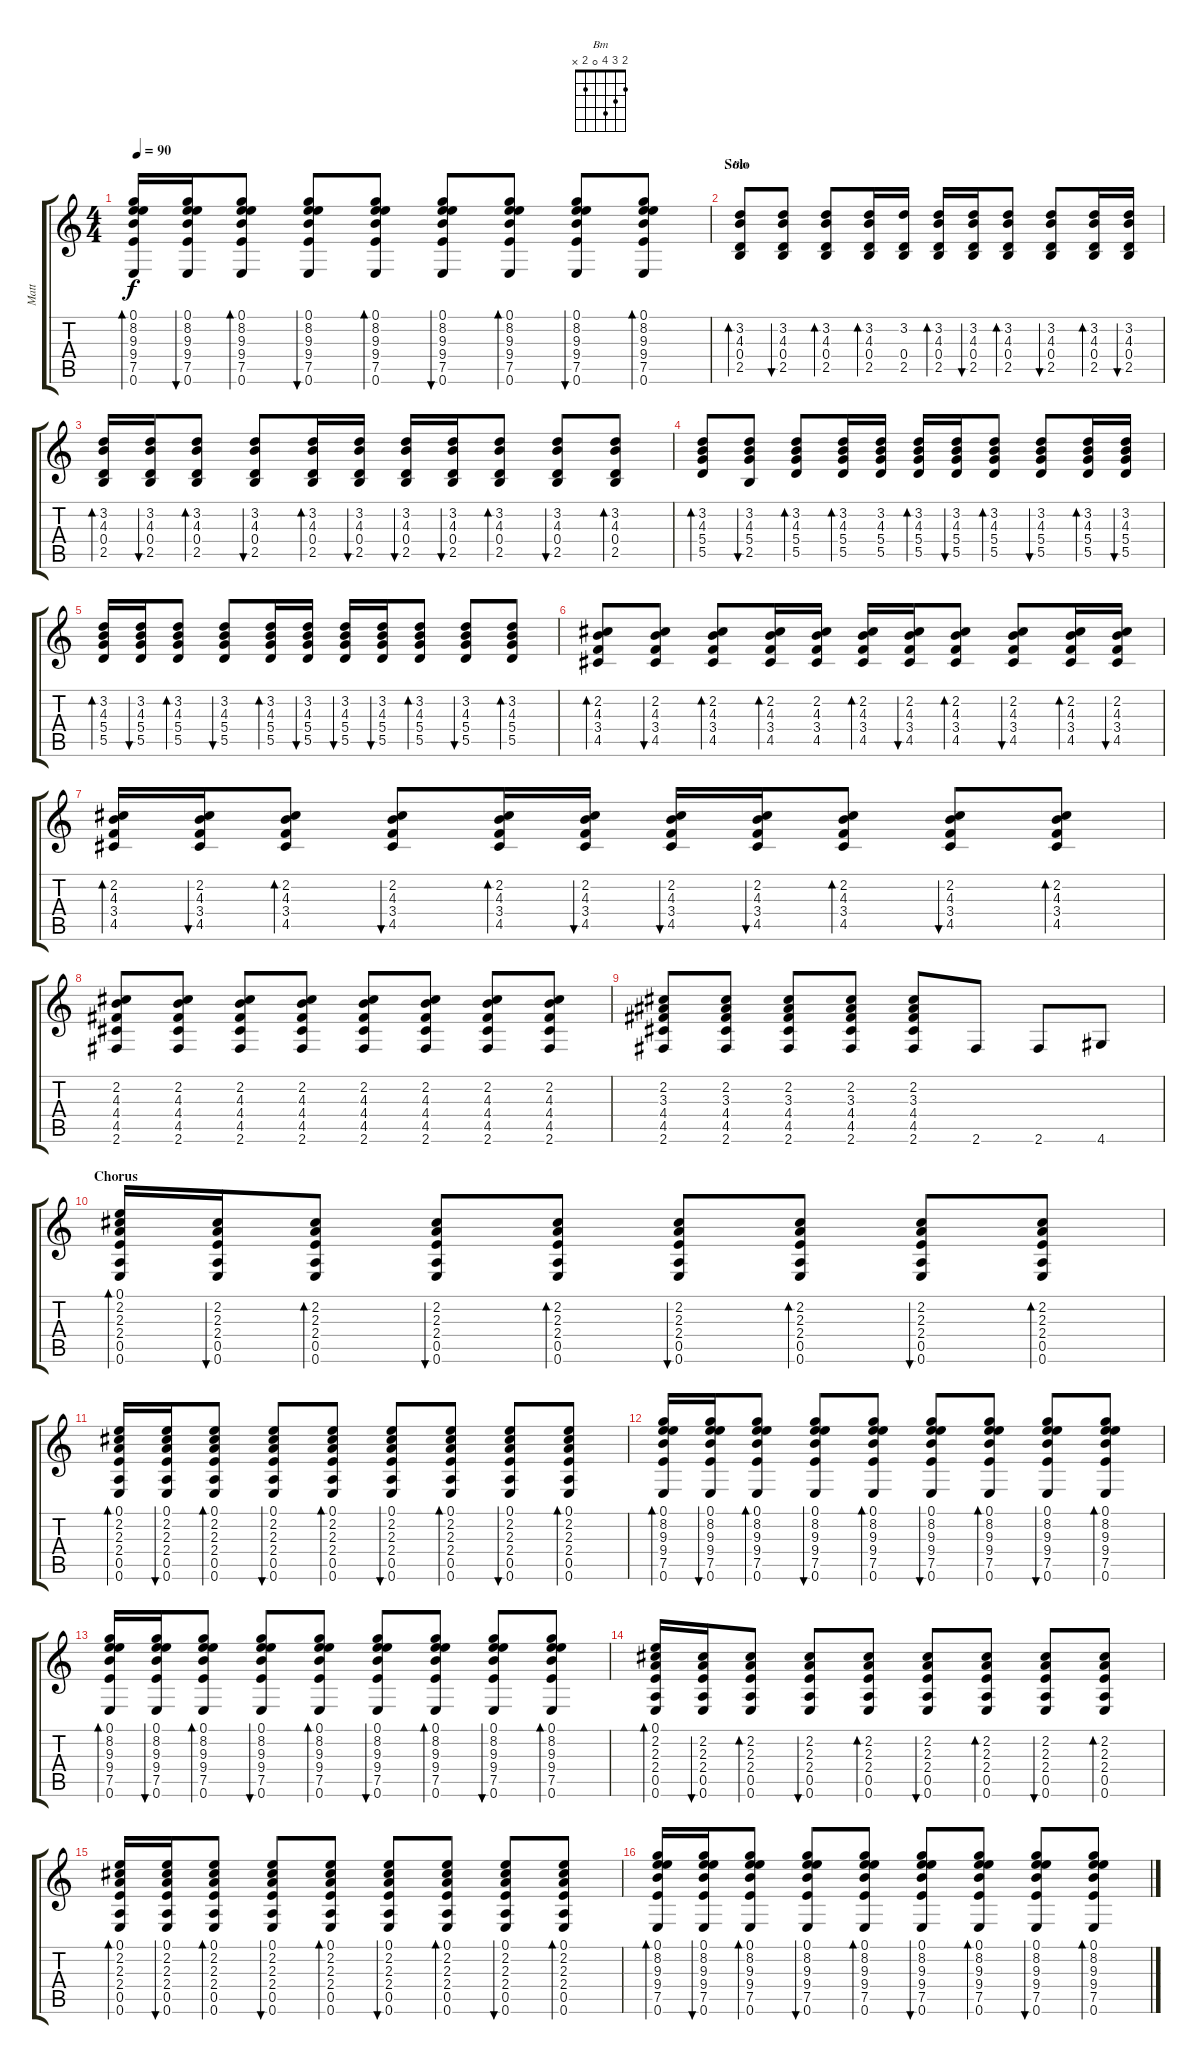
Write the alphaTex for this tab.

\track ("Matt" "Matt") {instrument acousticguitarnylon}
\staff {score tabs}
\tuning (E4 B3 G3 D3 A2 E2) {hide}
\chord ("Bm" 2 3 4 0 2 x)
\ts (4 4)
\tempo 90
\clef g2
\ks c
(0.1 8.2 9.3 9.4 7.5 0.6).16{bd 60 dy f volume 11} (0.1 8.2 9.3 9.4 7.5 0.6).16{bu 60} (0.1 8.2 9.3 9.4 7.5 0.6).8{bd 60} (0.1 8.2 9.3 9.4 7.5 0.6).8{bu 60} (0.1 8.2 9.3 9.4 7.5 0.6).8{bd 60} (0.1 8.2 9.3 9.4 7.5 0.6).8{bu 60} (0.1 8.2 9.3 9.4 7.5 0.6).8{bd 60} (0.1 8.2 9.3 9.4 7.5 0.6).8{bu 60} (0.1 8.2 9.3 9.4 7.5 0.6).8{bd 60} |
\section ("" "Solo")
(3.2 4.3 0.4 2.5).8{bd 60 ch "Bm"} (3.2 4.3 0.4 2.5).8{bu 60} (3.2 4.3 0.4 2.5).8{bd 60} (3.2 4.3 0.4 2.5).16{bd 60} (3.2 0.4 2.5).16 (3.2 4.3 0.4 2.5).16{bd 60} (3.2 4.3 0.4 2.5).16{bu 60} (3.2 4.3 0.4 2.5).8{bd 60} (3.2 4.3 0.4 2.5).8{bu 60} (3.2 4.3 0.4 2.5).16{bd 60} (3.2 4.3 0.4 2.5).16{bu 60} |
(3.2 4.3 0.4 2.5).16{bd 60} (3.2 4.3 0.4 2.5).16{bu 60} (3.2 4.3 0.4 2.5).8{bd 60} (3.2 4.3 0.4 2.5).8{bu 60} (3.2 4.3 0.4 2.5).16{bd 60} (3.2 4.3 0.4 2.5).16{bu 60} (3.2 4.3 0.4 2.5).16{bu 60} (3.2 4.3 0.4 2.5).16{bu 60} (3.2 4.3 0.4 2.5).8{bd 60} (3.2 4.3 0.4 2.5).8{bu 60} (3.2 4.3 0.4 2.5).8{bd 60} |
(3.2 4.3 5.4 5.5).8{bd 60} (3.2 4.3 5.4 2.5).8{bu 60} (3.2 4.3 5.4 5.5).8{bd 60} (3.2 4.3 5.4 5.5).16{bd 60} (3.2 4.3 5.4 5.5).16 (3.2 4.3 5.4 5.5).16{bd 60} (3.2 4.3 5.4 5.5).16{bu 60} (3.2 4.3 5.4 5.5).8{bd 60} (3.2 4.3 5.4 5.5).8{bu 60} (3.2 4.3 5.4 5.5).16{bd 60} (3.2 4.3 5.4 5.5).16{bu 60} |
(3.2 4.3 5.4 5.5).16{bd 60} (3.2 4.3 5.4 5.5).16{bu 60} (3.2 4.3 5.4 5.5).8{bd 60} (3.2 4.3 5.4 5.5).8{bu 60} (3.2 4.3 5.4 5.5).16{bd 60} (3.2 4.3 5.4 5.5).16{bu 60} (3.2 4.3 5.4 5.5).16{bu 60} (3.2 4.3 5.4 5.5).16{bu 60} (3.2 4.3 5.4 5.5).8{bd 60} (3.2 4.3 5.4 5.5).8{bu 60} (3.2 4.3 5.4 5.5).8{bd 60} |
(2.2 4.3 3.4 4.5).8{bd 60} (2.2 4.3 3.4 4.5).8{bu 60} (2.2 4.3 3.4 4.5).8{bd 60} (2.2 4.3 3.4 4.5).16{bd 60} (2.2 4.3 3.4 4.5).16 (2.2 4.3 3.4 4.5).16{bd 60} (2.2 4.3 3.4 4.5).16{bu 60} (2.2 4.3 3.4 4.5).8{bd 60} (2.2 4.3 3.4 4.5).8{bu 60} (2.2 4.3 3.4 4.5).16{bd 60} (2.2 4.3 3.4 4.5).16{bu 60} |
(2.2 4.3 3.4 4.5).16{bd 60} (2.2 4.3 3.4 4.5).16{bu 60} (2.2 4.3 3.4 4.5).8{bd 60} (2.2 4.3 3.4 4.5).8{bu 60} (2.2 4.3 3.4 4.5).16{bd 60} (2.2 4.3 3.4 4.5).16{bu 60} (2.2 4.3 3.4 4.5).16{bu 60} (2.2 4.3 3.4 4.5).16{bu 60} (2.2 4.3 3.4 4.5).8{bd 60} (2.2 4.3 3.4 4.5).8{bu 60} (2.2 4.3 3.4 4.5).8{bd 60} |
(2.2 4.3 4.4 4.5 2.6).8 (2.2 4.3 4.4 4.5 2.6).8 (2.2 4.3 4.4 4.5 2.6).8 (2.2 4.3 4.4 4.5 2.6).8 (2.2 4.3 4.4 4.5 2.6).8 (2.2 4.3 4.4 4.5 2.6).8 (2.2 4.3 4.4 4.5 2.6).8 (2.2 4.3 4.4 4.5 2.6).8 |
(2.2 3.3 4.4 4.5 2.6).8 (2.2 3.3 4.4 4.5 2.6).8 (2.2 3.3 4.4 4.5 2.6).8 (2.2 3.3 4.4 4.5 2.6).8 (2.2 3.3 4.4 4.5 2.6).8 2.6.8{volume 13} 2.6.8 4.6.8 |
\section ("" "Chorus")
(0.1 2.2 2.3 2.4 0.5 0.6).16{bd 60 volume 11} (2.2 2.3 2.4 0.5 0.6).16{bu 60} (2.2 2.3 2.4 0.5 0.6).8{bd 60} (2.2 2.3 2.4 0.5 0.6).8{bu 60} (2.2 2.3 2.4 0.5 0.6).8{bd 60} (2.2 2.3 2.4 0.5 0.6).8{bu 60} (2.2 2.3 2.4 0.5 0.6).8{bd 60} (2.2 2.3 2.4 0.5 0.6).8{bu 60} (2.2 2.3 2.4 0.5 0.6).8{bd 60} |
(0.1 2.2 2.3 2.4 0.5 0.6).16{bd 60 volume 11} (0.1 2.2 2.3 2.4 0.5 0.6).16{bu 60} (0.1 2.2 2.3 2.4 0.5 0.6).8{bd 60} (0.1 2.2 2.3 2.4 0.5 0.6).8{bu 60} (0.1 2.2 2.3 2.4 0.5 0.6).8{bd 60} (0.1 2.2 2.3 2.4 0.5 0.6).8{bu 60} (0.1 2.2 2.3 2.4 0.5 0.6).8{bd 60} (0.1 2.2 2.3 2.4 0.5 0.6).8{bu 60} (0.1 2.2 2.3 2.4 0.5 0.6).8{bd 60} |
(0.1 8.2 9.3 9.4 7.5 0.6).16{bd 60 volume 11} (0.1 8.2 9.3 9.4 7.5 0.6).16{bu 60} (0.1 8.2 9.3 9.4 7.5 0.6).8{bd 60} (0.1 8.2 9.3 9.4 7.5 0.6).8{bu 60} (0.1 8.2 9.3 9.4 7.5 0.6).8{bd 60} (0.1 8.2 9.3 9.4 7.5 0.6).8{bu 60} (0.1 8.2 9.3 9.4 7.5 0.6).8{bd 60} (0.1 8.2 9.3 9.4 7.5 0.6).8{bu 60} (0.1 8.2 9.3 9.4 7.5 0.6).8{bd 60} |
(0.1 8.2 9.3 9.4 7.5 0.6).16{bd 60 volume 11} (0.1 8.2 9.3 9.4 7.5 0.6).16{bu 60} (0.1 8.2 9.3 9.4 7.5 0.6).8{bd 60} (0.1 8.2 9.3 9.4 7.5 0.6).8{bu 60} (0.1 8.2 9.3 9.4 7.5 0.6).8{bd 60} (0.1 8.2 9.3 9.4 7.5 0.6).8{bu 60} (0.1 8.2 9.3 9.4 7.5 0.6).8{bd 60} (0.1 8.2 9.3 9.4 7.5 0.6).8{bu 60} (0.1 8.2 9.3 9.4 7.5 0.6).8{bd 60} |
(0.1 2.2 2.3 2.4 0.5 0.6).16{bd 60 volume 11} (2.2 2.3 2.4 0.5 0.6).16{bu 60} (2.2 2.3 2.4 0.5 0.6).8{bd 60} (2.2 2.3 2.4 0.5 0.6).8{bu 60} (2.2 2.3 2.4 0.5 0.6).8{bd 60} (2.2 2.3 2.4 0.5 0.6).8{bu 60} (2.2 2.3 2.4 0.5 0.6).8{bd 60} (2.2 2.3 2.4 0.5 0.6).8{bu 60} (2.2 2.3 2.4 0.5 0.6).8{bd 60} |
(0.1 2.2 2.3 2.4 0.5 0.6).16{bd 60 volume 11} (0.1 2.2 2.3 2.4 0.5 0.6).16{bu 60} (0.1 2.2 2.3 2.4 0.5 0.6).8{bd 60} (0.1 2.2 2.3 2.4 0.5 0.6).8{bu 60} (0.1 2.2 2.3 2.4 0.5 0.6).8{bd 60} (0.1 2.2 2.3 2.4 0.5 0.6).8{bu 60} (0.1 2.2 2.3 2.4 0.5 0.6).8{bd 60} (0.1 2.2 2.3 2.4 0.5 0.6).8{bu 60} (0.1 2.2 2.3 2.4 0.5 0.6).8{bd 60} |
(0.1 8.2 9.3 9.4 7.5 0.6).16{bd 60 volume 11} (0.1 8.2 9.3 9.4 7.5 0.6).16{bu 60} (0.1 8.2 9.3 9.4 7.5 0.6).8{bd 60} (0.1 8.2 9.3 9.4 7.5 0.6).8{bu 60} (0.1 8.2 9.3 9.4 7.5 0.6).8{bd 60} (0.1 8.2 9.3 9.4 7.5 0.6).8{bu 60} (0.1 8.2 9.3 9.4 7.5 0.6).8{bd 60} (0.1 8.2 9.3 9.4 7.5 0.6).8{bu 60} (0.1 8.2 9.3 9.4 7.5 0.6).8{bd 60}
